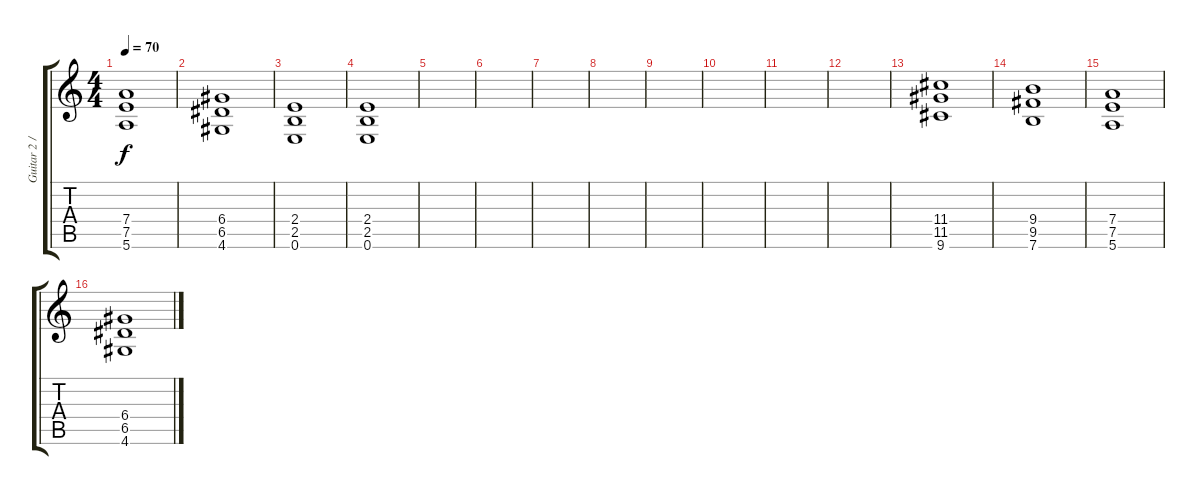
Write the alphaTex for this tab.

\track ("Guitar 2 / Paul Landers" "Guitar 2 /") {instrument overdrivenguitar}
\staff {score tabs}
\tuning (E4 B3 G3 D3 A2 E2) {hide}
\ts (4 4)
\tempo 70
\clef g2
\ks c
(7.4 7.5 5.6).1{dy f} |
(6.4 6.5 4.6).1 |
(2.4 2.5 0.6).1 |
(2.4 2.5 0.6).1 |
|
|
|
|
|
|
|
|
(11.4 11.5 9.6).1 |
(9.4 9.5 7.6).1 |
(7.4 7.5 5.6).1 |
(6.4 6.5 4.6).1
